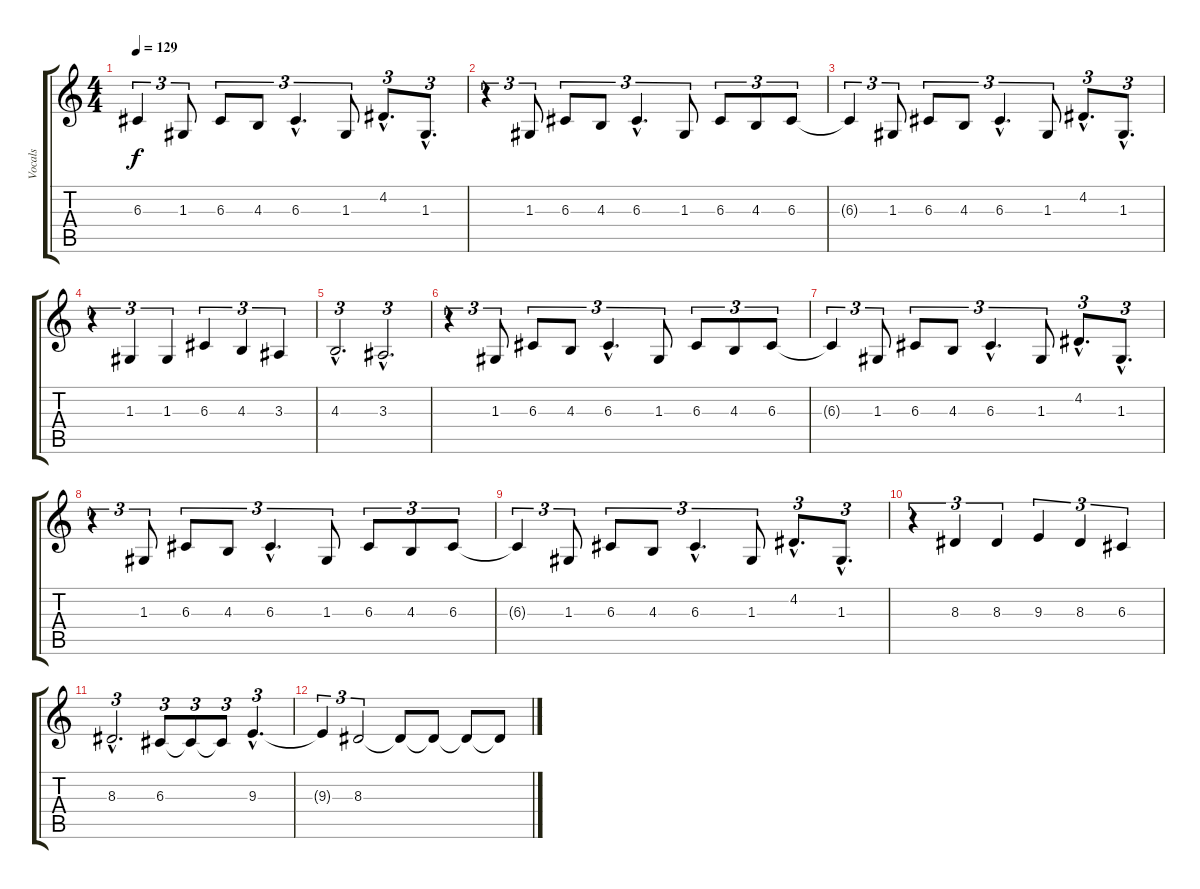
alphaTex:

\track ("Vocals" "Vocals") {instrument cello}
\staff {score tabs}
\tuning (E4 B3 G3 D3 A2 E2) {hide}
\ts (4 4)
\tempo 129
\clef g2
\ks c
6.3{t}.4{tu (3 2) dy f} 1.3.8{tu (3 2)} 6.3.8{tu (3 2)} 4.3.8{tu (3 2)} 6.3{hac}.4{d tu (3 2)} 1.3.8{tu (3 2)} 4.2{hac}.8{d tu (3 2)} 1.3{hac}.8{d tu (3 2)} |
r.4{tu (3 2)} 1.3.8{tu (3 2)} 6.3.8{tu (3 2)} 4.3.8{tu (3 2)} 6.3{hac}.4{d tu (3 2)} 1.3.8{tu (3 2)} 6.3.8{tu (3 2)} 4.3.8{tu (3 2)} 6.3.8{tu (3 2)} |
6.3{t}.4{tu (3 2)} 1.3.8{tu (3 2)} 6.3.8{tu (3 2)} 4.3.8{tu (3 2)} 6.3{hac}.4{d tu (3 2)} 1.3.8{tu (3 2)} 4.2{hac}.8{d tu (3 2)} 1.3{hac}.8{d tu (3 2)} |
r.4{tu (3 2)} 1.3.4{tu (3 2)} 1.3.4{tu (3 2)} 6.3.4{tu (3 2)} 4.3.4{tu (3 2)} 3.3.4{tu (3 2)} |
4.3{hac}.2{d tu (3 2)} 3.3{hac}.2{d tu (3 2)} |
r.4{tu (3 2)} 1.3.8{tu (3 2)} 6.3.8{tu (3 2)} 4.3.8{tu (3 2)} 6.3{hac}.4{d tu (3 2)} 1.3.8{tu (3 2)} 6.3.8{tu (3 2)} 4.3.8{tu (3 2)} 6.3.8{tu (3 2)} |
6.3{t}.4{tu (3 2)} 1.3.8{tu (3 2)} 6.3.8{tu (3 2)} 4.3.8{tu (3 2)} 6.3{hac}.4{d tu (3 2)} 1.3.8{tu (3 2)} 4.2{hac}.8{d tu (3 2)} 1.3{hac}.8{d tu (3 2)} |
r.4{tu (3 2)} 1.3.8{tu (3 2)} 6.3.8{tu (3 2)} 4.3.8{tu (3 2)} 6.3{hac}.4{d tu (3 2)} 1.3.8{tu (3 2)} 6.3.8{tu (3 2)} 4.3.8{tu (3 2)} 6.3.8{tu (3 2)} |
6.3{t}.4{tu (3 2)} 1.3.8{tu (3 2)} 6.3.8{tu (3 2)} 4.3.8{tu (3 2)} 6.3{hac}.4{d tu (3 2)} 1.3.8{tu (3 2)} 4.2{hac}.8{d tu (3 2)} 1.3{hac}.8{d tu (3 2)} |
r.4{tu (3 2)} 8.3.4{tu (3 2)} 8.3.4{tu (3 2)} 9.3.4{tu (3 2)} 8.3.4{tu (3 2)} 6.3.4{tu (3 2)} |
8.3{hac}.2{d tu (3 2)} 6.3.8{tu (3 2)} 6.3{t}.8{tu (3 2)} 6.3{t}.8{tu (3 2)} 9.3{hac}.4{d tu (3 2)} |
9.3{t}.4{tu (3 2)} 8.3.2{tu (3 2)} 8.3{t}.8 8.3{t}.8 8.3{t}.8 8.3{t}.8
